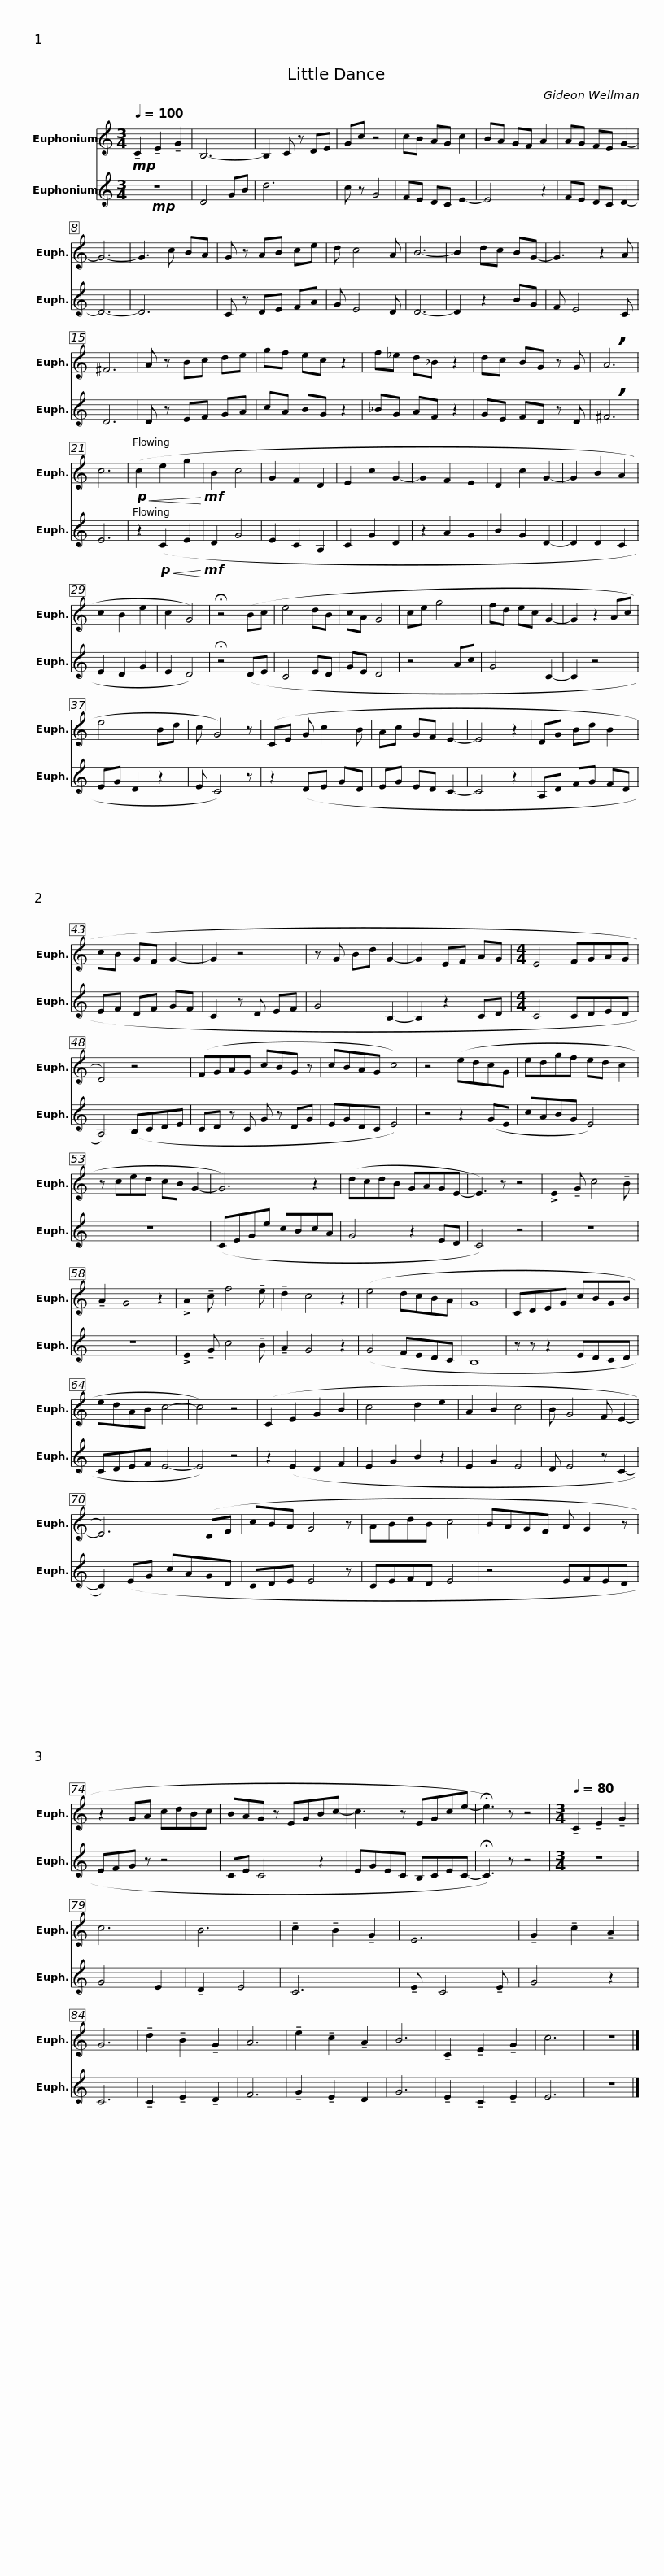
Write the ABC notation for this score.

X:1
%%score 1 2
L:1/8
Q:1/4=100
M:3/4
I:linebreak $
K:none
V:1 treble transpose=-14
V:2 treble transpose=-14
V:1
[K:C]!mp! !tenuto!C2 !tenuto!E2 !tenuto!G2 | B,6- | B,2 C z DE | Gc z4 | cB AG c2 | %5
 BA GF A2 | AG FE G2- | G6- | G3 c BA |$ G z AB ce | %10
 d c4 A | B6- | B2 dc BG- | G3 z2 A | ^F6 | %15
 A z Bc de | gf ec z2 | f_e d_B z2 |$ dc BG z G | !breath!A6 | %20
 c6 |!p!!<(! (c2 e2 g2!<)!!mf! | B2 c4 | G2 F2 D2 | E2 c2 G2- | %25
 G2 F2 E2 | D2 c2 G2- | G2 B2 A2 | c2 B2 e2 | c2 G4) | %30
 !fermata!z4 (Bc |$ e4 dB | cA G4 | ce g4 | fd ec G2- | %35
 G2 z2 Ac | e4 Bd | c G4) z | (CE G c2 B | Ac GF E2- | %40
 E4 z2 |$ DG Bd B2 | cB GF G2- | G2 z4 | z G Bd G2- | %45
 G2 EF AG |[M:4/4] E4 FGAG | D4) z4 |$ (FGAG cBG z | cBAG c4) | %50
 z4 (edcG | edgf ed c2 | z ced cB G2- | G6) z2 |$ (dcdB GAGE- | %55
 E3) z z4 | !>!E2 !tenuto!G c4 !tenuto!B | !tenuto!A2 G4 z2 | !>!A2 !tenuto!c f4 !tenuto!e | !tenuto!d2 c4 z2 | %60
 (e4 dcBA | G8 | CDEG cBGB |$ edAB c4- | c4) z4 | %65
 (C2 E2 G2 B2 | c4 d2 e2 | A2 B2 c4 | B G4 F E2- | E6) (DF | %70
 cBA G4 z | ABdB c4 |$ BAGF A G2 z | z2 GA cdBc | BAG z EGBc- | %75
 c3 z EGce- | !fermata!e3) z z4 |[M:3/4][Q:1/4=80] !tenuto!C2 !tenuto!E2 !tenuto!G2 | c6 |$ B6 | %80
 !tenuto!c2 !tenuto!B2 !tenuto!G2 | E6 | !tenuto!G2 !tenuto!c2 !tenuto!A2 | G6 | !tenuto!d2 !tenuto!B2 !tenuto!G2 | %85
 A6 | !tenuto!e2 !tenuto!c2 !tenuto!A2 | B6 | !tenuto!C2 !tenuto!E2 !tenuto!G2 | c6 | %90
 z6 |] %91
V:2
[K:C]!mp! z6 | D4 GB | d6 | c z G4 | FE DC E2- | %5
 E4 z2 | FE DC D2- | D6- | D6 |$ C z DE FA | %10
 G E4 D | D6- | D2 z2 BG | F E4 C | D6 | %15
 D z EF GA | cA BG z2 | _BG AF z2 |$ GE FD z D | !breath!^F6 | %20
 E6 | z2!p!!<(! (C2 E2!<)!!mf! | D2 G4 | E2 C2 A,2 | C2 G2 D2 | %25
 z2 A2 G2 | B2 G2 D2- | D2 D2 C2 | E2 D2 G2 | E2 D4) | %30
 !fermata!z4 (DE |$ C4 ED | GE D4 | z4 Ac | G4 C2- | %35
 C2 z4 | EG D2 z2 | E C4) z | z2 (DE GD | EG ED C2- | %40
 C4 z2 |$ A,D FG FD | EF DF GF | C2 z D EF | G4 B,2- | %45
 B,2 z2 CD |[M:4/4] C4 CDED | A,4) (B,CDE |$ CD z C G z DG | EGDC E4) | %50
 z4 z2 (GE | cABG E4) | z8 | (CEGe cBcA |$ G4 z2 ED | %55
 C4) z4 | z8 | z8 | !>!E2 !tenuto!G c4 !tenuto!B | !tenuto!A2 G4 z2 | %60
 (G4 FEDC | B,8 | z z z2 EDCD |$ CDEF E4- | E4) z4 | %65
 z2 (E2 D2 F2 | E2 G2 B2 z2 | E2 G2 E4 | D E4 z C2- | C2) (EG cAGD | %70
 CDE E4 z | CEFD E4 |$ z4 EFED | EFG z z4 | CE C4 z2 | %75
 EGEC B,CEC- | !fermata!C3) z z4 |[M:3/4] z6 | G4 E2 |$ !tenuto!D2 E4 | %80
 C6 | !tenuto!E C4 !tenuto!E | G4 z2 | C6 | !tenuto!C2 !tenuto!E2 !tenuto!D2 | %85
 F6 | !tenuto!G2 !tenuto!E2 D2 | G6 | !tenuto!E2 !tenuto!C2 !tenuto!E2 | E6 | %90
 z6 |] %91
